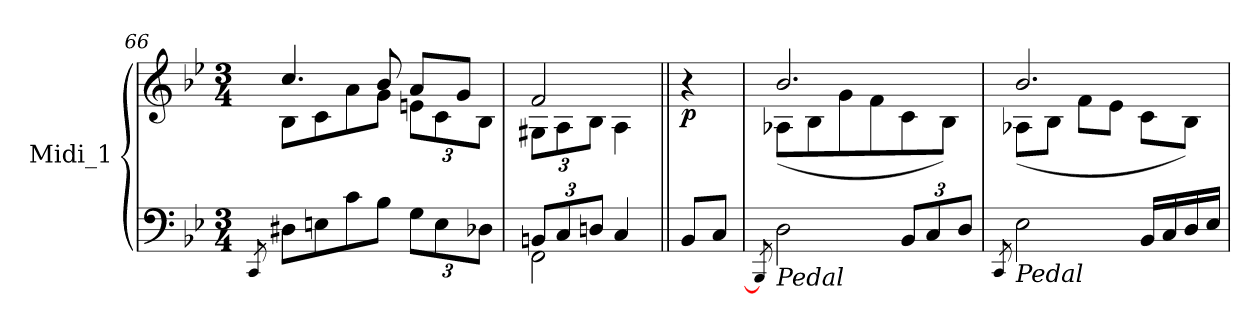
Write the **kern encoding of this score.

**kern	**kern	**dynam
*part1	*part1	*part1
*staff2	*staff1	*staff1/2
*I"Midi_1	*	*
*clefF4	*clefG2	*
*k[b-e-]	*k[b-e-]	*
*B-:	*B-:	*
*M3/4	*M3/4	*
=66	=66	=66
8qCC/	.	.
*^	*^	*
8D#X\L	2ryy	4.cc/	8B-\L	.
8En\	.	.	8c\	.
8c\	.	.	8a\	.
8B-\J	.	8b-/	8g\J	.
*Xbrackettup	*	*	*Xbrackettup	*
12G\L	4ryy	8a/L	12en\L	.
12E\	.	.	12c\	.
.	.	8g/J	.	.
12D-X\J	.	.	12B-\J	.
!!LO:LB:g=z	!!
=67	=67	=67	=67	=67
12BBn/L	2FF\	2f/	12G#X\L	.
12C/	.	.	12A\	.
12Dni/J	.	.	12B-i\J	.
4C/	.	.	4A\	.
!!LO:PB:g=z	!!
=68||	=68||	=68||	=68||	=68||
!	!	!	!	!LO:DY:b
8BB-i/L	4ryy	4r	4ryy	p
8C/J	.	.	.	.
=69	=69	=69	=69	=69
8qBBB-/]	.	.	.	.
!LO:TX:b:i:t=Pedal	!	!	!	!
2D\	2ryy	2.b-/	(8A-X\L	.
.	.	.	8B-\	.
.	.	.	8g\	.
.	.	.	8f\	.
*brackettup	*	*	*	*
12BB-/L	4ryy	.	8c\	.
12C/	.	.	.	.
.	.	.	8B-\J)	.
12D/J	.	.	.	.
=70	=70	=70	=70	=70
8qCC/	.	.	.	.
!LO:TX:b:i:t=Pedal	!	!	!	!
2E-\	2ryy	2.b-/	(8A-X\L	.
.	.	.	8B-\J	.
.	.	.	8f\L	.
.	.	.	8e-\J	.
16BB-/LL	4ryy	.	8c\L	.
16C/	.	.	.	.
16D/	.	.	8B-\J)	.
16E-/JJ	.	.	.	.
*v	*v	*	*	*
*	*v	*v	*
=	=	=
*-	*-	*-
